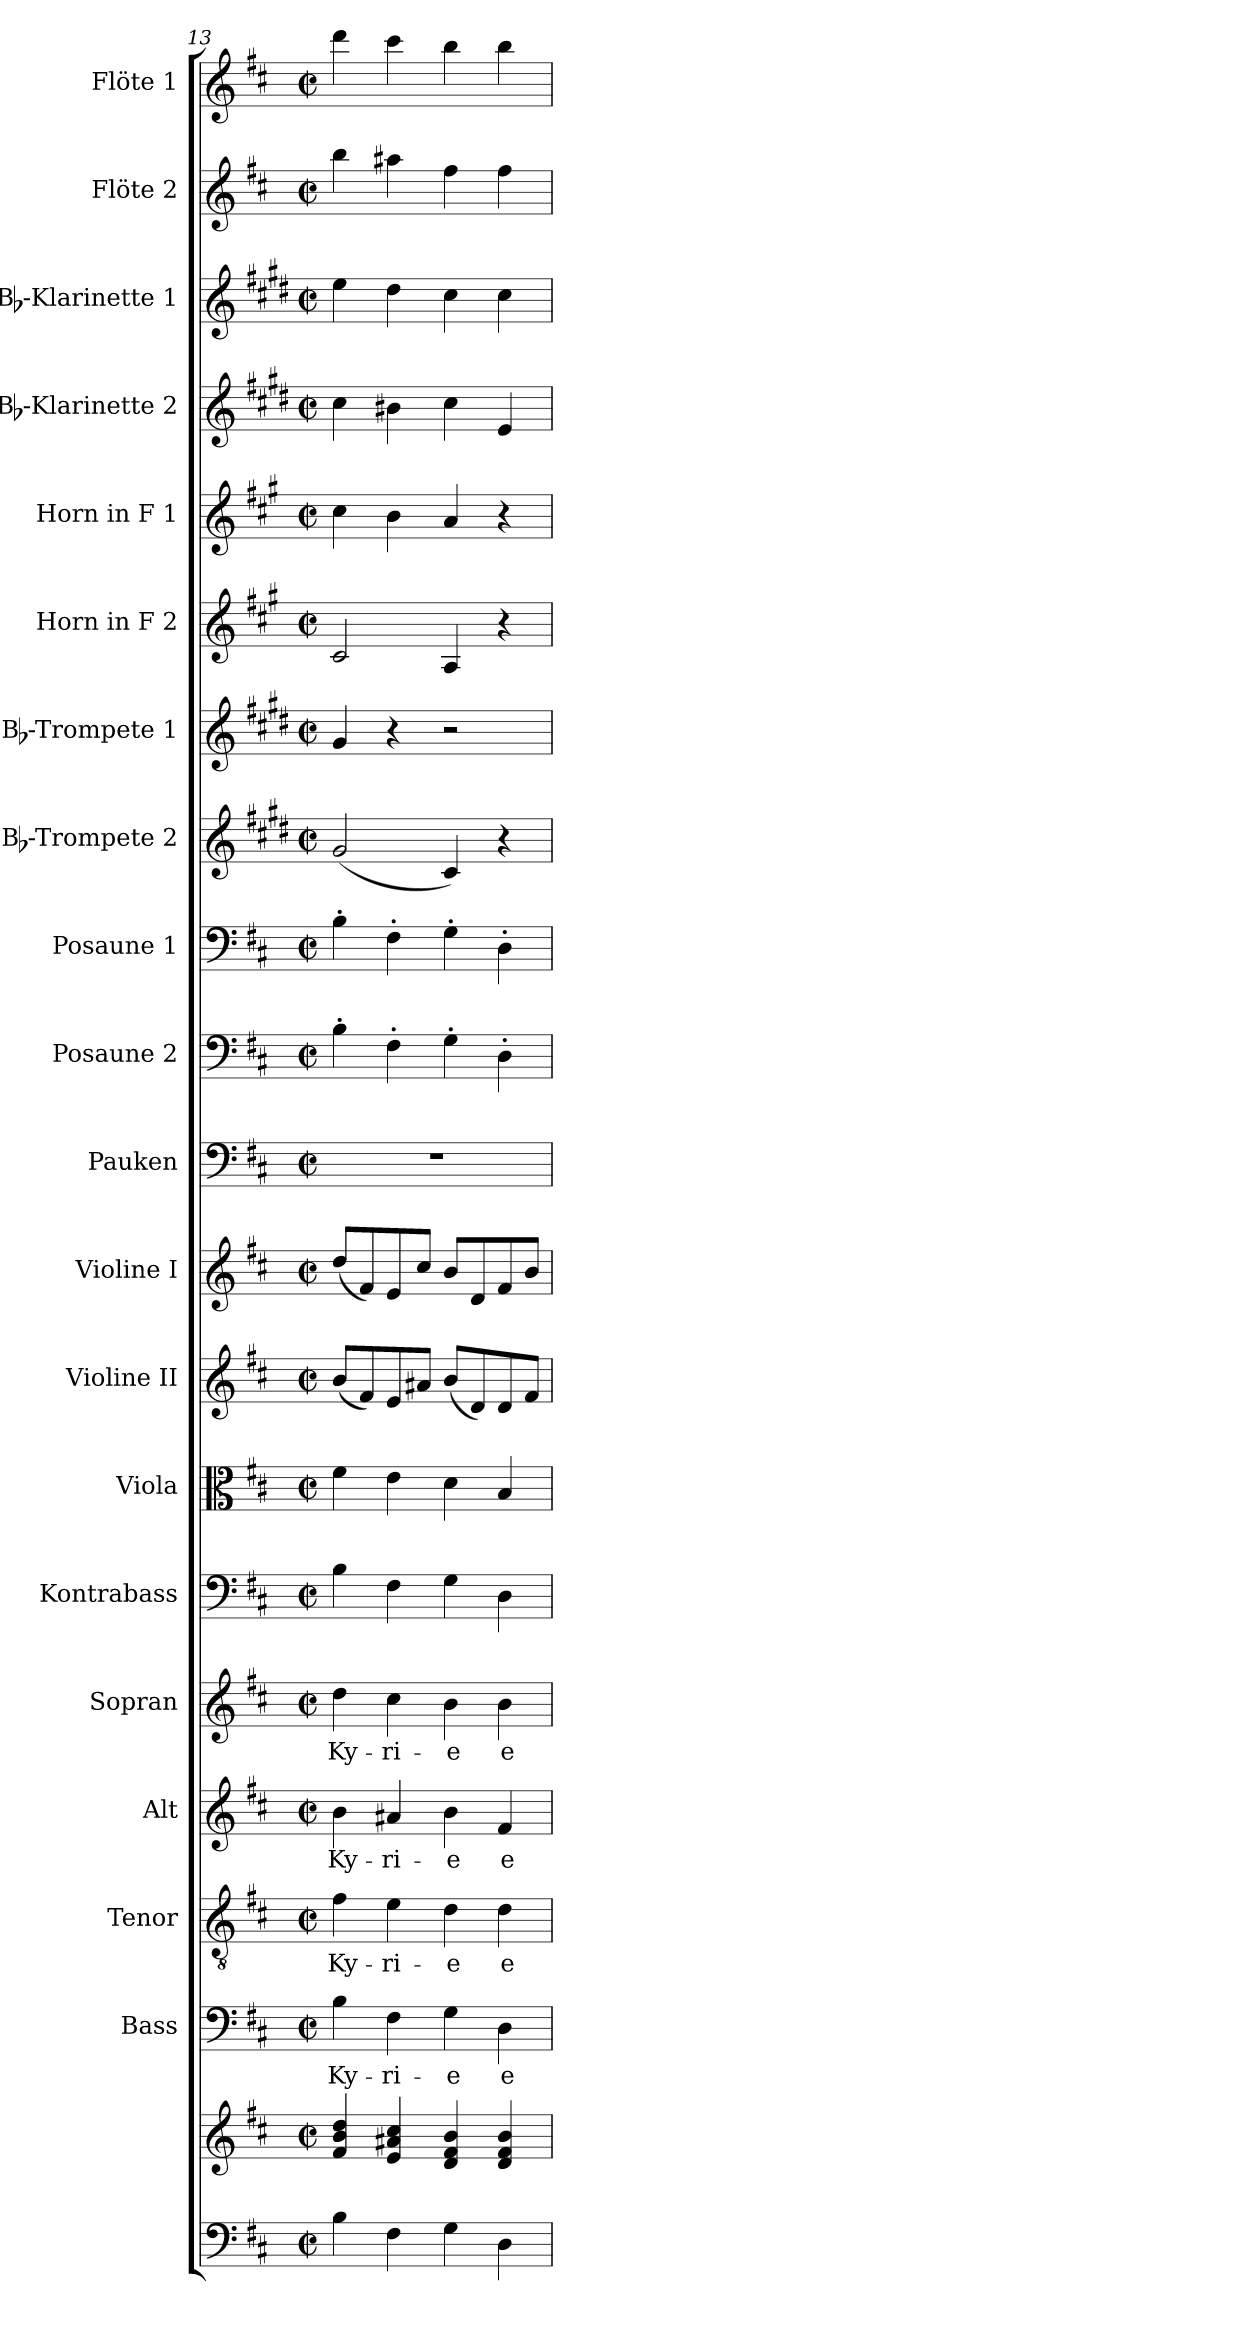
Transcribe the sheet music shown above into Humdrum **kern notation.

**kern	**kern	**kern	**text	**kern	**text	**kern	**text	**kern	**text	**kern	**kern	**kern	**kern	**kern	**kern	**kern	**kern	**kern	**kern	**kern	**kern	**kern	**kern	**kern
*part20	*part20	*part19	*part19	*part18	*part18	*part17	*part17	*part16	*part16	*part15	*part14	*part13	*part12	*part11	*part10	*part9	*part8	*part7	*part6	*part5	*part4	*part3	*part2	*part1
*staff21	*staff20	*staff19	*staff19	*staff18	*staff18	*staff17	*staff17	*staff16	*staff16	*staff15	*staff14	*staff13	*staff12	*staff11	*staff10	*staff9	*staff8	*staff7	*staff6	*staff5	*staff4	*staff3	*staff2	*staff1
*	*	*I"Bass	*	*I"Tenor	*	*I"Alt	*	*I"Sopran	*	*I"Kontrabass	*I"Viola	*I"Violine II	*I"Violine I	*I"Pauken	*I"Posaune 2	*I"Posaune 1	*I"Bb-Trompete 2	*I"Bb-Trompete 1	*I"Horn in F 2	*I"Horn in F 1	*I"Bb-Klarinette 2	*I"Bb-Klarinette 1	*I"Flöte 2	*I"Flöte 1
*	*	*I'B.	*	*I'T.	*	*I'A.	*	*I'S.	*	*I'Kb.	*I'Vla.	*I'Vl. II	*I'Vl. I	*I'Pk.	*I'Pos. 2	*I'Pos. 1	*I'Bb Trp. 2	*I'Bb Trp. 1	*	*	*I'Bb Kl. 2	*I'Bb Kl. 1	*I'Fl. 2	*I'Fl. 1
*clefF4	*clefG2	*clefF4	*	*clefGv2	*	*clefG2	*	*clefG2	*	*clefF4	*clefC3	*clefG2	*clefG2	*clefF4	*clefF4	*clefF4	*clefG2	*clefG2	*clefG2	*clefG2	*clefG2	*clefG2	*clefG2	*clefG2
*	*	*	*	*	*	*	*	*	*	*ITrd7c12	*	*	*	*	*	*	*ITrd1c2	*ITrd1c2	*ITrd4c7	*ITrd4c7	*ITrd1c2	*ITrd1c2	*	*
*k[f#c#]	*k[f#c#]	*k[f#c#]	*	*k[f#c#]	*	*k[f#c#]	*	*k[f#c#]	*	*k[f#c#]	*k[f#c#]	*k[f#c#]	*k[f#c#]	*k[f#c#]	*k[f#c#]	*k[f#c#]	*k[f#c#]	*k[f#c#]	*k[f#c#]	*k[f#c#]	*k[f#c#]	*k[f#c#]	*k[f#c#]	*k[f#c#]
*D:	*D:	*D:	*	*D:	*	*D:	*	*D:	*	*D:	*D:	*D:	*D:	*D:	*D:	*D:	*D:	*D:	*D:	*D:	*D:	*D:	*D:	*D:
*M2/2	*M2/2	*M2/2	*	*M2/2	*	*M2/2	*	*M2/2	*	*M2/2	*M2/2	*M2/2	*M2/2	*M2/2	*M2/2	*M2/2	*M2/2	*M2/2	*M2/2	*M2/2	*M2/2	*M2/2	*M2/2	*M2/2
*met(c|)	*met(c|)	*met(c|)	*	*met(c|)	*	*met(c|)	*	*met(c|)	*	*met(c|)	*met(c|)	*met(c|)	*met(c|)	*met(c|)	*met(c|)	*met(c|)	*met(c|)	*met(c|)	*met(c|)	*met(c|)	*met(c|)	*met(c|)	*met(c|)	*met(c|)
=13	=13	=13	=13	=13	=13	=13	=13	=13	=13	=13	=13	=13	=13	=13	=13	=13	=13	=13	=13	=13	=13	=13	=13	=13
!	!	!	!LO:LY:b	!	!LO:LY:b	!	!LO:LY:b	!	!LO:LY:b	!	!	!	!	!	!	!	!	!	!	!	!	!	!	!
4B\	4f#/ 4b/ 4dd/	4B\	Ky-	4f#\	Ky-	4b\	Ky-	4dd\	Ky-	4BB\	4f#\	(<8b/L	(<8dd/L	1r	4B'>\	4B'>\	(<2f#/	4f#/	2F#/	4f#\	4b\	4dd\	4bb\	4ddd\
.	.	.	.	.	.	.	.	.	.	.	.	8f#/)	8f#/)	.	.	.	.	.	.	.	.	.	.	.
!	!	!	!LO:LY:b	!	!LO:LY:b	!	!LO:LY:b	!	!LO:LY:b	!	!	!	!	!	!	!	!	!	!	!	!	!	!	!
4F#\	4e/ 4a#X/ 4cc#/	4F#\	-ri-	4e\	-ri-	4a#X/	-ri-	4cc#\	-ri-	4FF#\	4e\	8e/	8e/	.	4F#'>\	4F#'>\	.	4r	.	4e\	4a#X\	4cc#\	4aa#X\	4ccc#\
.	.	.	.	.	.	.	.	.	.	.	.	8a#X/J	8cc#/J	.	.	.	.	.	.	.	.	.	.	.
!	!	!	!LO:LY:b	!	!LO:LY:b	!	!LO:LY:b	!	!LO:LY:b	!	!	!	!	!	!	!	!	!	!	!	!	!	!	!
4G\	4d/ 4f#/ 4b/	4G\	-e	4d\	-e	4b\	-e	4b\	-e	4GG\	4d\	(<8b/L	8b/L	.	4G'>\	4G'>\	4B/)	2r	4D/	4d/	4b\	4b\	4ff#\	4bb\
.	.	.	.	.	.	.	.	.	.	.	.	8d/)	8d/	.	.	.	.	.	.	.	.	.	.	.
!	!	!	!LO:LY:b	!	!LO:LY:b	!	!LO:LY:b	!	!LO:LY:b	!	!	!	!	!	!	!	!	!	!	!	!	!	!	!
4D\	4d/ 4f#/ 4b/	4D\	e-	4d\	e-	4f#/	e-	4b\	e-	4DD\	4B/	8d/	8f#/	.	4D'>\	4D'>\	4r	.	4r	4r	4d/	4b\	4ff#\	4bb\
.	.	.	.	.	.	.	.	.	.	.	.	8f#/J	8b/J	.	.	.	.	.	.	.	.	.	.	.
=	=	=	=	=	=	=	=	=	=	=	=	=	=	=	=	=	=	=	=	=	=	=	=	=
*-	*-	*-	*-	*-	*-	*-	*-	*-	*-	*-	*-	*-	*-	*-	*-	*-	*-	*-	*-	*-	*-	*-	*-	*-
